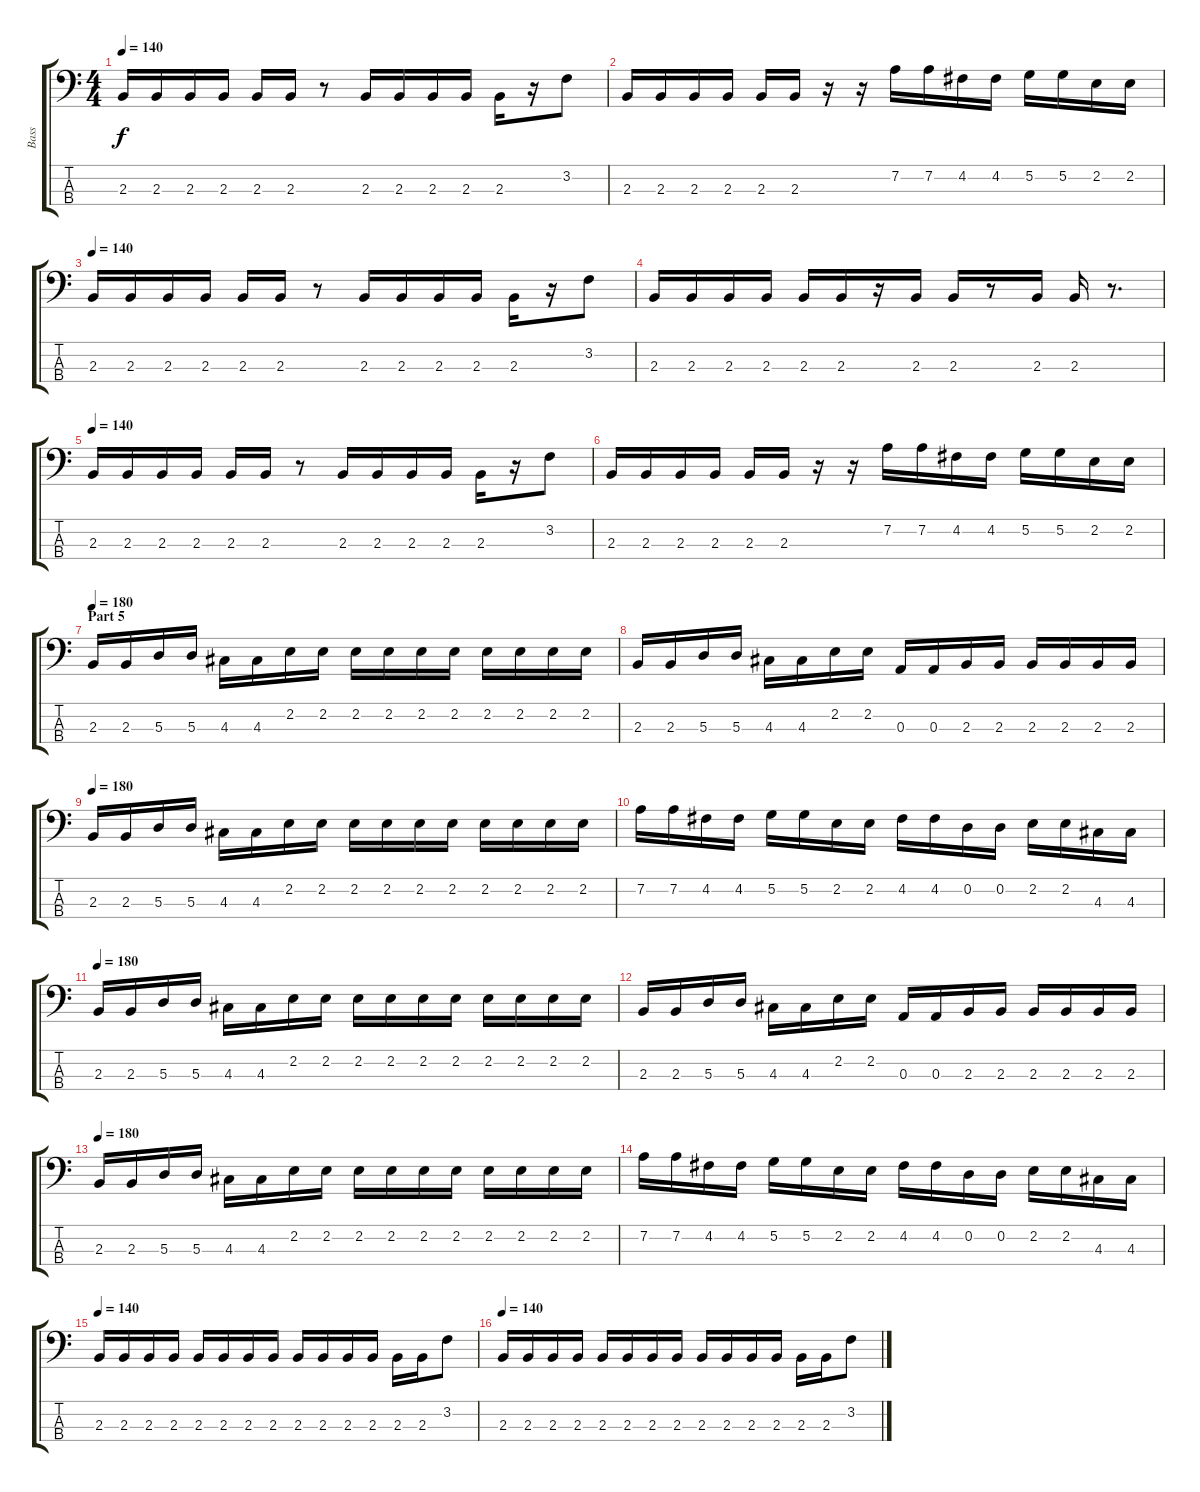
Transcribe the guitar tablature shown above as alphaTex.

\track ("Bass" "Bass") {instrument electricbasspick}
\staff {score tabs}
\tuning (G2 D2 A1 E1) {hide}
\ts (4 4)
\tempo 140
\clef f4
\ks c
2.3.16{dy f} 2.3.16 2.3.16 2.3.16 2.3.16 2.3.16 r.8 2.3.16 2.3.16 2.3.16 2.3.16 2.3.16 r.16 3.2.8 |
2.3.16 2.3.16 2.3.16 2.3.16 2.3.16 2.3.16 r.16 r.16 7.2.16 7.2.16 4.2.16 4.2.16 5.2.16 5.2.16 2.2.16 2.2.16 |
\tempo 140
2.3.16 2.3.16 2.3.16 2.3.16 2.3.16 2.3.16 r.8 2.3.16 2.3.16 2.3.16 2.3.16 2.3.16 r.16 3.2.8 |
2.3.16 2.3.16 2.3.16 2.3.16 2.3.16 2.3.16 r.16 2.3.16 2.3.16 r.8 2.3.16 2.3.16 r.8{d} |
\tempo 140
2.3.16 2.3.16 2.3.16 2.3.16 2.3.16 2.3.16 r.8 2.3.16 2.3.16 2.3.16 2.3.16 2.3.16 r.16 3.2.8 |
2.3.16 2.3.16 2.3.16 2.3.16 2.3.16 2.3.16 r.16 r.16 7.2.16 7.2.16 4.2.16 4.2.16 5.2.16 5.2.16 2.2.16 2.2.16 |
\section ("" "Part 5")
\tempo 180
2.3.16 2.3.16 5.3.16 5.3.16 4.3.16 4.3.16 2.2.16 2.2.16 2.2.16 2.2.16 2.2.16 2.2.16 2.2.16 2.2.16 2.2.16 2.2.16 |
2.3.16 2.3.16 5.3.16 5.3.16 4.3.16 4.3.16 2.2.16 2.2.16 0.3.16 0.3.16 2.3.16 2.3.16 2.3.16 2.3.16 2.3.16 2.3.16 |
\tempo 180
2.3.16 2.3.16 5.3.16 5.3.16 4.3.16 4.3.16 2.2.16 2.2.16 2.2.16 2.2.16 2.2.16 2.2.16 2.2.16 2.2.16 2.2.16 2.2.16 |
7.2.16 7.2.16 4.2.16 4.2.16 5.2.16 5.2.16 2.2.16 2.2.16 4.2.16 4.2.16 0.2.16 0.2.16 2.2.16 2.2.16 4.3.16 4.3.16 |
\tempo 180
2.3.16 2.3.16 5.3.16 5.3.16 4.3.16 4.3.16 2.2.16 2.2.16 2.2.16 2.2.16 2.2.16 2.2.16 2.2.16 2.2.16 2.2.16 2.2.16 |
2.3.16 2.3.16 5.3.16 5.3.16 4.3.16 4.3.16 2.2.16 2.2.16 0.3.16 0.3.16 2.3.16 2.3.16 2.3.16 2.3.16 2.3.16 2.3.16 |
\tempo 180
2.3.16 2.3.16 5.3.16 5.3.16 4.3.16 4.3.16 2.2.16 2.2.16 2.2.16 2.2.16 2.2.16 2.2.16 2.2.16 2.2.16 2.2.16 2.2.16 |
7.2.16 7.2.16 4.2.16 4.2.16 5.2.16 5.2.16 2.2.16 2.2.16 4.2.16 4.2.16 0.2.16 0.2.16 2.2.16 2.2.16 4.3.16 4.3.16 |
\tempo 140
2.3.16 2.3.16 2.3.16 2.3.16 2.3.16 2.3.16 2.3.16 2.3.16 2.3.16 2.3.16 2.3.16 2.3.16 2.3.16 2.3.16 3.2.8 |
\tempo 140
2.3.16 2.3.16 2.3.16 2.3.16 2.3.16 2.3.16 2.3.16 2.3.16 2.3.16 2.3.16 2.3.16 2.3.16 2.3.16 2.3.16 3.2.8
